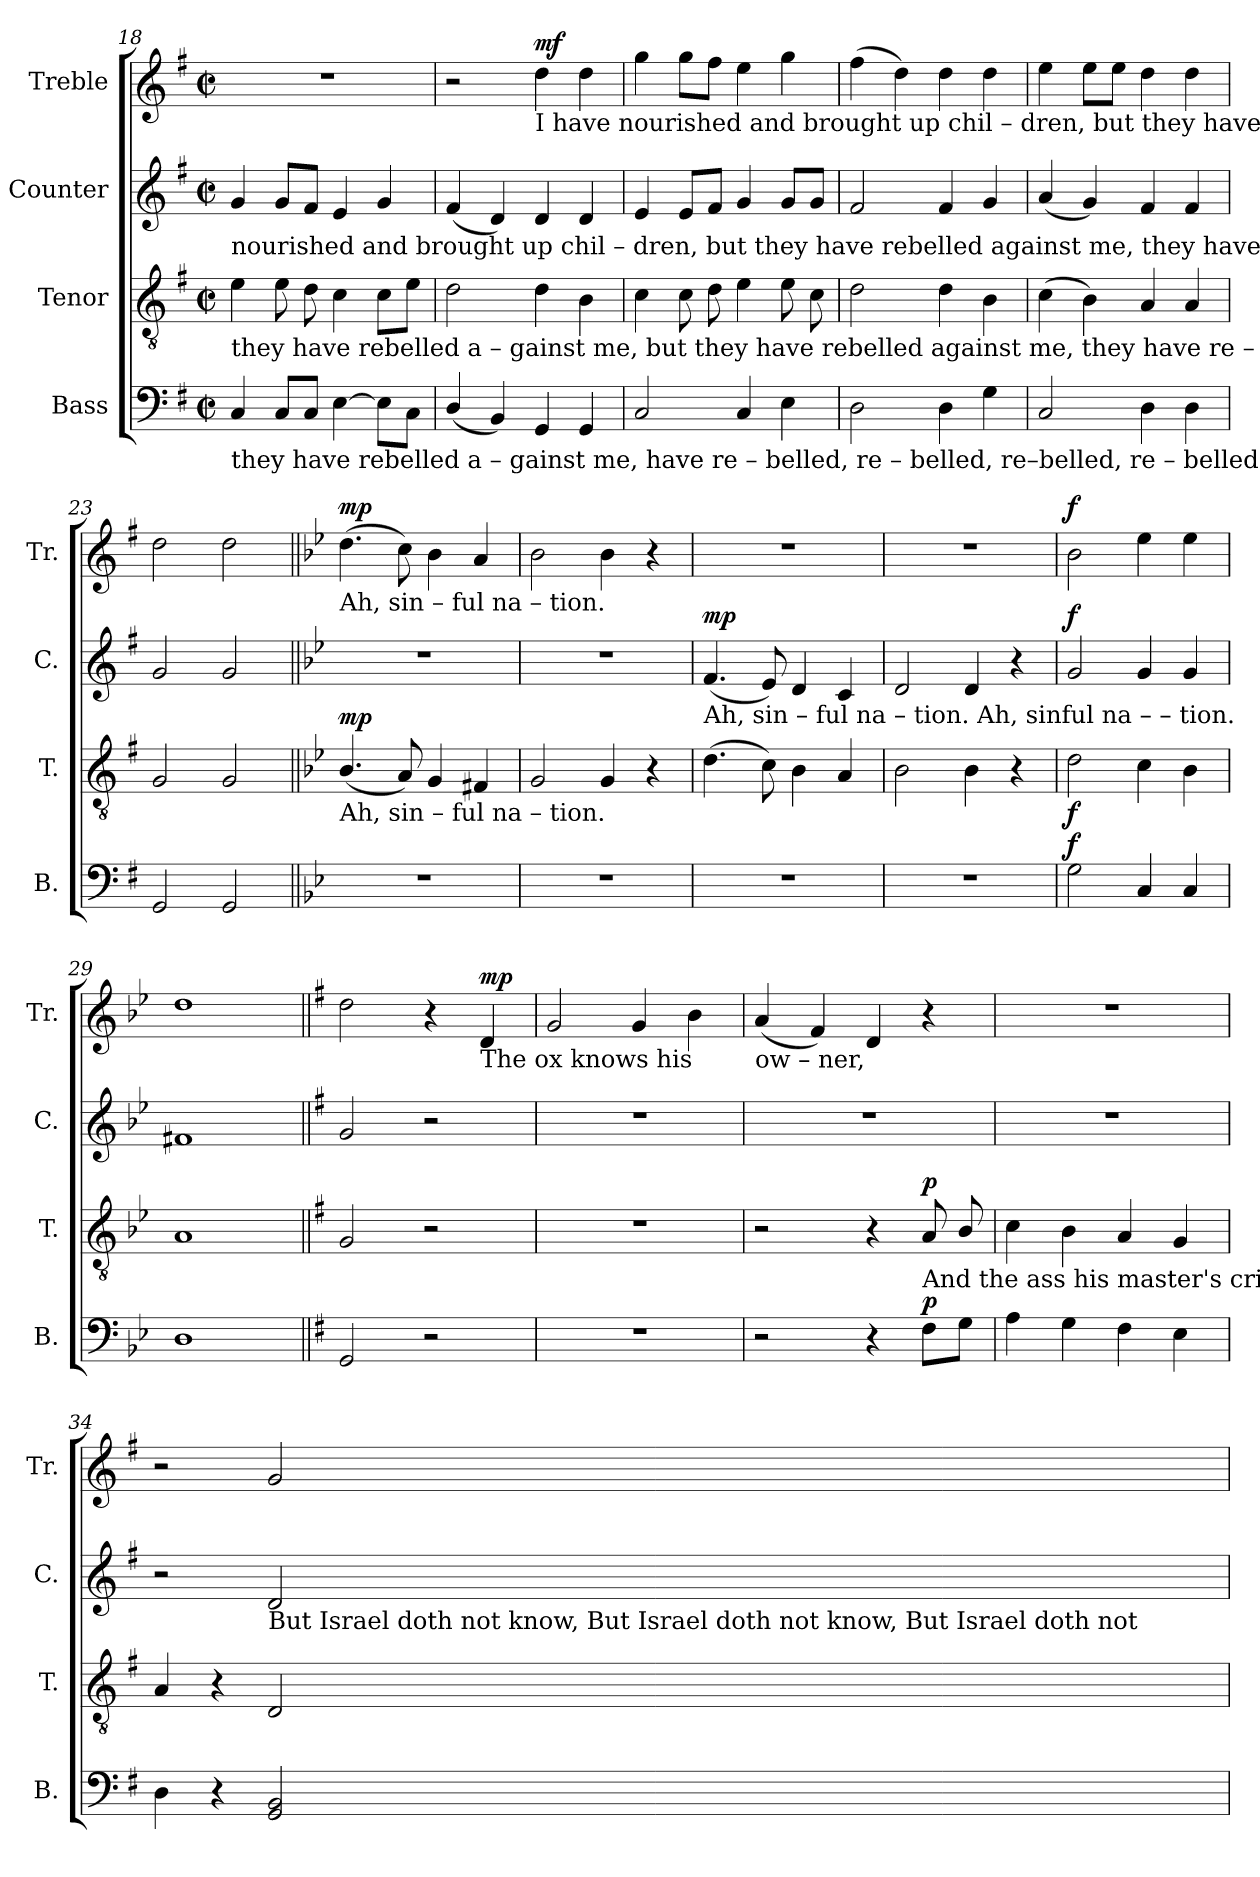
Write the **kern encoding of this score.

**kern	**dynam	**kern	**dynam	**kern	**dynam	**kern	**dynam
*part4	*part4	*part3	*part3	*part2	*part2	*part1	*part1
*staff4	*staff4	*staff3	*staff3	*staff2	*staff2	*staff1	*staff1
*I"Bass	*	*I"Tenor	*	*I"Counter	*	*I"Treble	*
*I'B.	*	*I'T.	*	*I'C.	*	*I'Tr.	*
!!LO:LB:g=z
*clefF4	*	*clefGv2	*	*clefG2	*	*clefG2	*
*k[f#]	*	*k[f#]	*	*k[f#]	*	*k[f#]	*
*M2/2	*	*M2/2	*	*M2/2	*	*M2/2	*
*met(c|)	*	*met(c|)	*	*met(c|)	*	*met(c|)	*
=18	=18	=18	=18	=18	=18	=18	=18
!	!	!	!	!LO:TX:b:t=nourished and brought up  chil – dren, but  they have rebelled against    me,      they have re     –     beled  a   –  gainst  me.	!	!	!
!	!	!LO:TX:b:t=they have rebelled a    –    gainst    me, but  they have rebelled against    me,       they have  re     –    belled  a  –  gainst  me.	!	!	!	!	!
!LO:TX:b:t=they have rebelled      a   –   gainst   me, have re       –     belled,  re     –    belled,   re–belled,  re    –    belled a   –   gainst  me.	!	!	!	!	!	!	!
4C/	.	4e\	.	4g/	.	1r	.
8C/L	.	8e\	.	8g/L	.	.	.
8C/J	.	8d\	.	8f#/J	.	.	.
[4E\	.	4c\	.	4e/	.	.	.
8E\L]	.	8c\L	.	4g/	.	.	.
8C\J	.	8e\J	.	.	.	.	.
=19	=19	=19	=19	=19	=19	=19	=19
(4D/	.	2d\	.	(4f#/	.	2r	.
4BB/)	.	.	.	4d/)	.	.	.
!	!	!	!	!	!	!LO:TX:b:t=I    have nourished and brought up    chil  –  dren, but they have rebelled against me.	!
!	!	!	!	!	!	!	!LO:DY:a
4GG/	.	4d\	.	4d/	.	4dd\	mf
4GG/	.	4B\	.	4d/	.	4dd\	.
=20	=20	=20	=20	=20	=20	=20	=20
2C/	.	4c\	.	4e/	.	4gg\	.
.	.	8c\	.	8e/L	.	8gg\L	.
.	.	8d\	.	8f#/J	.	8ff#\J	.
4C/	.	4e\	.	4g/	.	4ee\	.
4E\	.	8e\	.	8g/L	.	4gg\	.
.	.	8c\	.	8g/J	.	.	.
=21	=21	=21	=21	=21	=21	=21	=21
2D\	.	2d\	.	2f#/	.	(4ff#\	.
.	.	.	.	.	.	4dd\)	.
4D\	.	4d\	.	4f#/	.	4dd\	.
4G\	.	4B\	.	4g/	.	4dd\	.
=22	=22	=22	=22	=22	=22	=22	=22
2C/	.	(4c\	.	(4a/	.	4ee\	.
.	.	4B\)	.	4g/)	.	8ee\L	.
.	.	.	.	.	.	8ee\J	.
4D\	.	4A/	.	4f#/	.	4dd\	.
4D\	.	4A/	.	4f#/	.	4dd\	.
=23	=23	=23	=23	=23	=23	=23	=23
2GG/	.	2G/	.	2g/	.	2dd\	.
2GG/	.	2G/	.	2g/	.	2dd\	.
!!LO:PB:g=z
=24||	=24||	=24||	=24||	=24||	=24||	=24||	=24||
*k[b-e-]	*	*k[b-e-]	*	*k[b-e-]	*	*k[b-e-]	*
!	!	!	!	!	!	!LO:TX:b:t=Ah,          sin  – ful     na  –  tion.	!
!	!	!LO:TX:b:t=Ah,          sin  – ful     na  –  tion.	!	!	!	!	!
!	!	!	!LO:DY:a	!	!	!	!LO:DY:a
1r	.	(4.B-/	mp	1r	.	(4.dd\	mp
.	.	8A/)	.	.	.	8cc\)	.
.	.	4G/	.	.	.	4b-\	.
.	.	4F#X/	.	.	.	4a/	.
=25	=25	=25	=25	=25	=25	=25	=25
1r	.	2G/	.	1r	.	2b-\	.
.	.	4G/	.	.	.	4b-\	.
.	.	4r	.	.	.	4r	.
=26	=26	=26	=26	=26	=26	=26	=26
!	!	!	!	!LO:TX:b:t=Ah,          sin – ful     na  –  tion.      Ah,     sinful       na   –       –    tion.	!	!	!
!	!	!	!	!	!LO:DY:a	!	!
1r	.	(4.d\	.	(4.f/	mp	1r	.
.	.	8c\)	.	8e-/)	.	.	.
.	.	4B-\	.	4d/	.	.	.
.	.	4A/	.	4c/	.	.	.
=27	=27	=27	=27	=27	=27	=27	=27
1r	.	2B-\	.	2d/	.	1r	.
.	.	4B-\	.	4d/	.	.	.
.	.	4r	.	4r	.	.	.
=28	=28	=28	=28	=28	=28	=28	=28
!	!LO:DY:a	!	!LO:DY:b	!	!LO:DY:a	!	!LO:DY:a
2G\	f	2d\	f	2g/	f	2b-\	f
4C/	.	4c\	.	4g/	.	4ee-\	.
4C/	.	4B-\	.	4g/	.	4ee-\	.
=29	=29	=29	=29	=29	=29	=29	=29
1D	.	1A	.	1f#X	.	1dd	.
=30||	=30||	=30||	=30||	=30||	=30||	=30||	=30||
*k[f#]	*	*k[f#]	*	*k[f#]	*	*k[f#]	*
2GG/	.	2G/	.	2g/	.	2dd\	.
2r	.	2r	.	2r	.	4r	.
!	!	!	!	!	!	!LO:TX:b:t=The  ox knows his	!
!	!	!	!	!	!	!	!LO:DY:a
.	.	.	.	.	.	4d/	mp
=31	=31	=31	=31	=31	=31	=31	=31
1r	.	1r	.	1r	.	2g/	.
.	.	.	.	.	.	4g/	.
.	.	.	.	.	.	4b\	.
!!LO:LB:g=z
=32	=32	=32	=32	=32	=32	=32	=32
!	!	!	!	!	!	!LO:TX:b:t=ow – ner,	!
2r	.	2r	.	1r	.	(4a/	.
.	.	.	.	.	.	4f#/)	.
4r	.	4r	.	.	.	4d/	.
!	!	!LO:TX:b:t=And  the  ass his master's  crib,	!	!	!	!	!
!	!LO:DY:a	!	!LO:DY:a	!	!	!	!
8F#\L	p	8A/	p	.	.	4r	.
8G\J	.	8B/	.	.	.	.	.
=33	=33	=33	=33	=33	=33	=33	=33
4A\	.	4c\	.	1r	.	1r	.
4G\	.	4B\	.	.	.	.	.
4F#\	.	4A/	.	.	.	.	.
4E\	.	4G/	.	.	.	.	.
=34	=34	=34	=34	=34	=34	=34	=34
4D\	.	4A/	.	2r	.	2r	.
4r	.	4r	.	.	.	.	.
!	!	!	!	!LO:TX:b:t=But      Israel doth not know,        But   Israel doth not  know,         But   Israel doth not	!	!	!
2GG/ 2BB/	.	2D/	.	2d/	.	2g/	.
=	=	=	=	=	=	=	=
*-	*-	*-	*-	*-	*-	*-	*-
